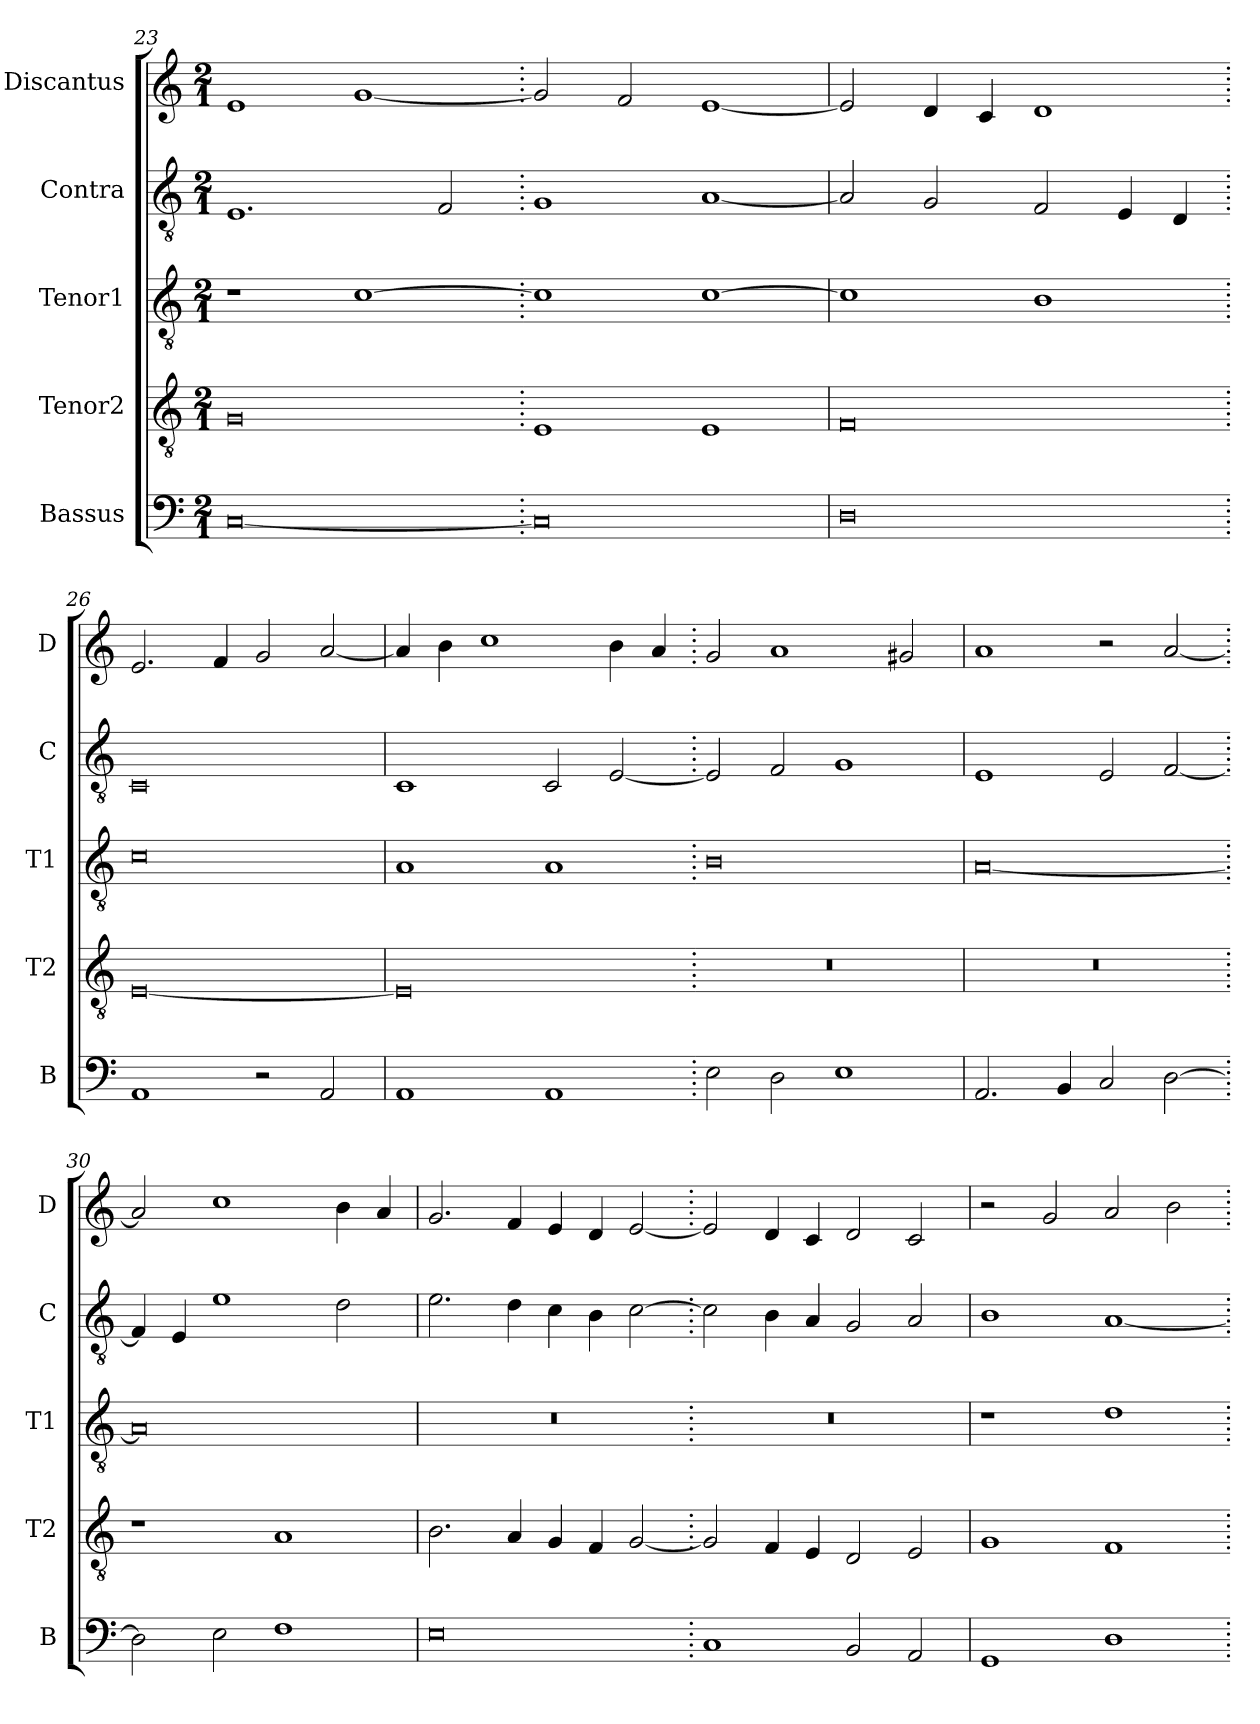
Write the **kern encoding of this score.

**kern	**kern	**kern	**kern	**kern
*part5	*part4	*part3	*part2	*part1
*staff5	*staff4	*staff3	*staff2	*staff1
*I"Bassus	*I"Tenor2	*I"Tenor1	*I"Contra	*I"Discantus
*I'B	*I'T2	*I'T1	*I'C	*I'D
*clefF4	*clefGv2	*clefGv2	*clefGv2	*clefG2
*k[]	*k[]	*k[]	*k[]	*k[]
*M2/1	*M2/1	*M2/1	*M2/1	*M2/1
=23	=23	=23	=23	=23
[0C	0G	1r	1.E	1e
.	.	[1c	.	[1g
.	.	.	2F/	.
=24.	=24.	=24.	=24.	=24.
0C]	1E	1c]	1G	2g/]
.	.	.	.	2f/
.	1E	[1c	[1A	[1e
=25	=25	=25	=25	=25
0D	0F	1c]	2A/]	2e/]
.	.	.	2G/	4d/
.	.	.	.	4c/
.	.	1B	2F/	1d
.	.	.	4E/	.
.	.	.	4D/	.
=26.	=26.	=26.	=26.	=26.
1AA	[0E	0c	0C	2.e/
.	.	.	.	4f/
2r	.	.	.	2g/
2AA/	.	.	.	[2a/
=27	=27	=27	=27	=27
1AA	0E]	1A	1C	4a/]
.	.	.	.	4b\
.	.	.	.	1cc
1AA	.	1A	2C/	.
.	.	.	[2E/	4b\
.	.	.	.	4a/
=28.	=28.	=28.	=28.	=28.
2E\	0r	0B	2E/]	2g/
2D\	.	.	2F/	1a
1E	.	.	1G	.
.	.	.	.	2g#X/
=29	=29	=29	=29	=29
2.AA/	0r	[0A	1E	1a
4BB/	.	.	.	.
2C/	.	.	2E/	2r
[2D\	.	.	[2F/	[2a/
=30.	=30.	=30.	=30.	=30.
2D\]	1r	0A]	4F/]	2a/]
.	.	.	4E/	.
2E\	.	.	1e	1cc
1F	1A	.	.	.
.	.	.	2d\	4b\
.	.	.	.	4a/
=31	=31	=31	=31	=31
0E	2.B\	0r	2.e\	2.g/
.	4A/	.	4d\	4f/
.	4G/	.	4c\	4e/
.	4F/	.	4B\	4d/
.	[2G/	.	[2c\	[2e/
=32.	=32.	=32.	=32.	=32.
1C	2G/]	0r	2c\]	2e/]
.	4F/	.	4B\	4d/
.	4E/	.	4A/	4c/
2BB/	2D/	.	2G/	2d/
2AA/	2E/	.	2A/	2c/
=33	=33	=33	=33	=33
1GG	1G	1r	1B	2r
.	.	.	.	2g/
1D	1F	1d	[1A	2a/
.	.	.	.	2b\
=.	=.	=.	=.	=.
*-	*-	*-	*-	*-
